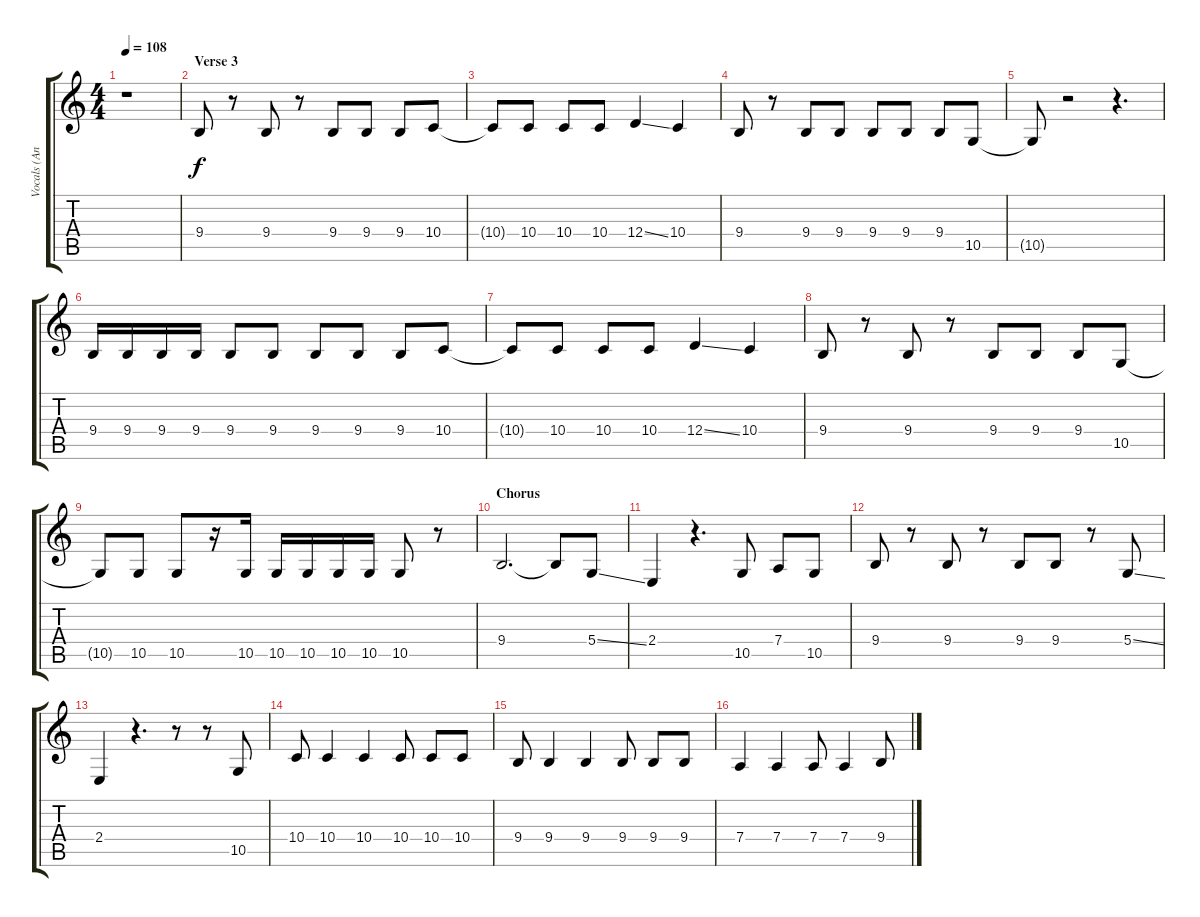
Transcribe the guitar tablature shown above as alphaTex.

\track ("Vocals (Anthony Kiedis)" "Vocals (An") {instrument oboe}
\staff {score tabs}
\tuning (E4 B3 G3 D3 A2 E2) {hide}
\ts (4 4)
\tempo 108
\clef g2
\ks c
r.1{dy f} |
\section ("" "Verse 3")
9.4.8 r.8 9.4.8 r.8 9.4.8 9.4.8 9.4.8 10.4.8 |
10.4{t}.8 10.4.8 10.4.8 10.4.8 12.4{ss}.4 10.4.4 |
9.4.8 r.8 9.4.8 9.4.8 9.4.8 9.4.8 9.4.8 10.5.8 |
10.5{t}.8 r.2 r.4{d} |
9.4.16 9.4.16 9.4.16 9.4.16 9.4.8 9.4.8 9.4.8 9.4.8 9.4.8 10.4.8 |
10.4{t}.8 10.4.8 10.4.8 10.4.8 12.4{ss}.4 10.4.4 |
9.4.8 r.8 9.4.8 r.8 9.4.8 9.4.8 9.4.8 10.5.8 |
10.5{t}.8 10.5.8 10.5.8 r.16 10.5.16 10.5.16 10.5.16 10.5.16 10.5.16 10.5.8 r.8 |
\section ("" "Chorus")
9.4.2{d} 9.4{t}.8 5.4{ss}.8 |
2.4.4 r.4{d} 10.5.8 7.4.8 10.5.8 |
9.4.8 r.8 9.4.8 r.8 9.4.8 9.4.8 r.8 5.4{ss}.8 |
2.4.4 r.4{d} r.8 r.8 10.5.8 |
10.4.8 10.4.4 10.4.4 10.4.8 10.4.8 10.4.8 |
9.4.8 9.4.4 9.4.4 9.4.8 9.4.8 9.4.8 |
7.4.4 7.4.4 7.4.8 7.4.4 9.4.8
